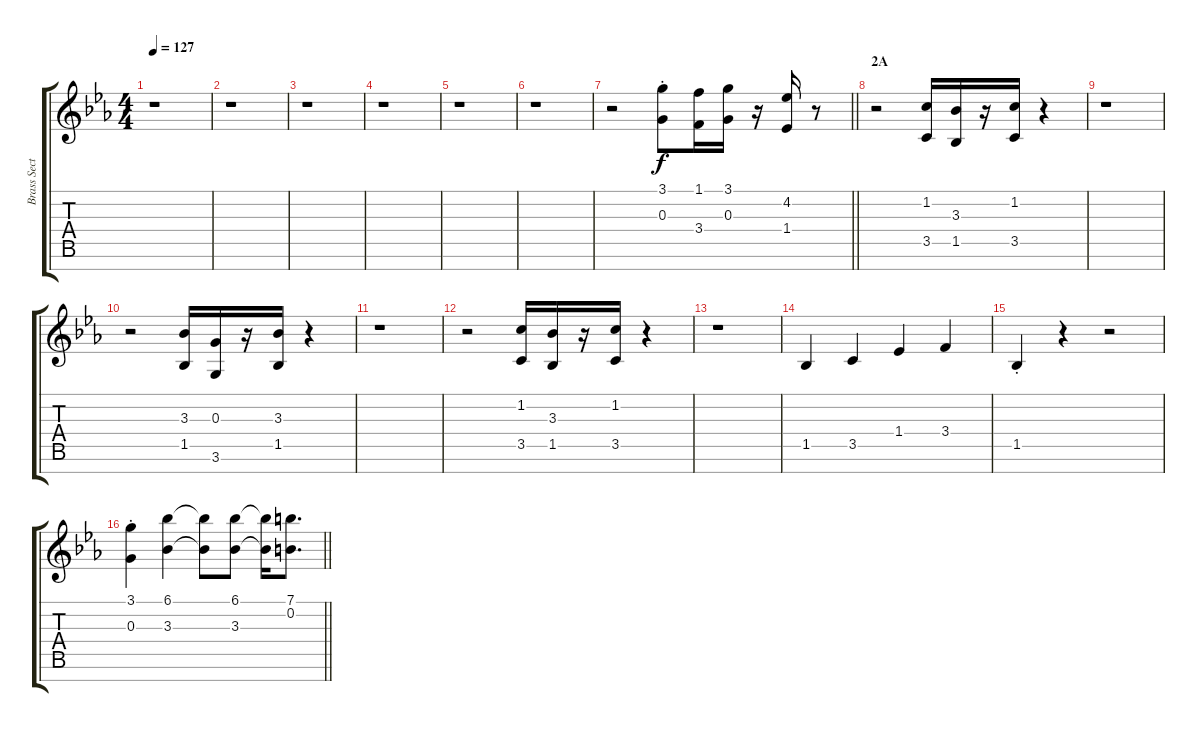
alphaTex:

\track ("Brass Section I" "Brass Sect") {instrument brasssection}
\staff {score tabs}
\tuning (E5 B4 G4 D4 A3 E3 B2) {hide}
\ts (4 4)
\tempo 127
\clef g2
\ks eb
r.1{dy f} |
r.1 |
r.1 |
r.1 |
r.1 |
r.1 |
\barLineRight lightlight
r.2 (3.1{st} 0.3{st}).8 (1.1 3.4).16 (3.1 0.3).16 r.16 (4.2 1.4).16 r.8 |
\section ("" "2A")
r.2 (1.2 3.5).16 (3.3 1.5).16 r.16 (1.2 3.5).16 r.4 |
r.1 |
r.2 (3.3 1.5).16 (0.3 3.6).16 r.16 (3.3 1.5).16 r.4 |
r.1 |
r.2 (1.2 3.5).16 (3.3 1.5).16 r.16 (1.2 3.5).16 r.4 |
r.1 |
1.5.4 3.5.4 1.4.4 3.4.4 |
1.5{st}.4 r.4 r.2 |
\barLineRight lightlight
(3.1{st} 0.3{st}).4 (6.1 3.3).4 (6.1{t} 3.3{t}).8 (6.1 3.3).8 (6.1{t} 3.3{t}).16 (7.1 0.2).8{d}
